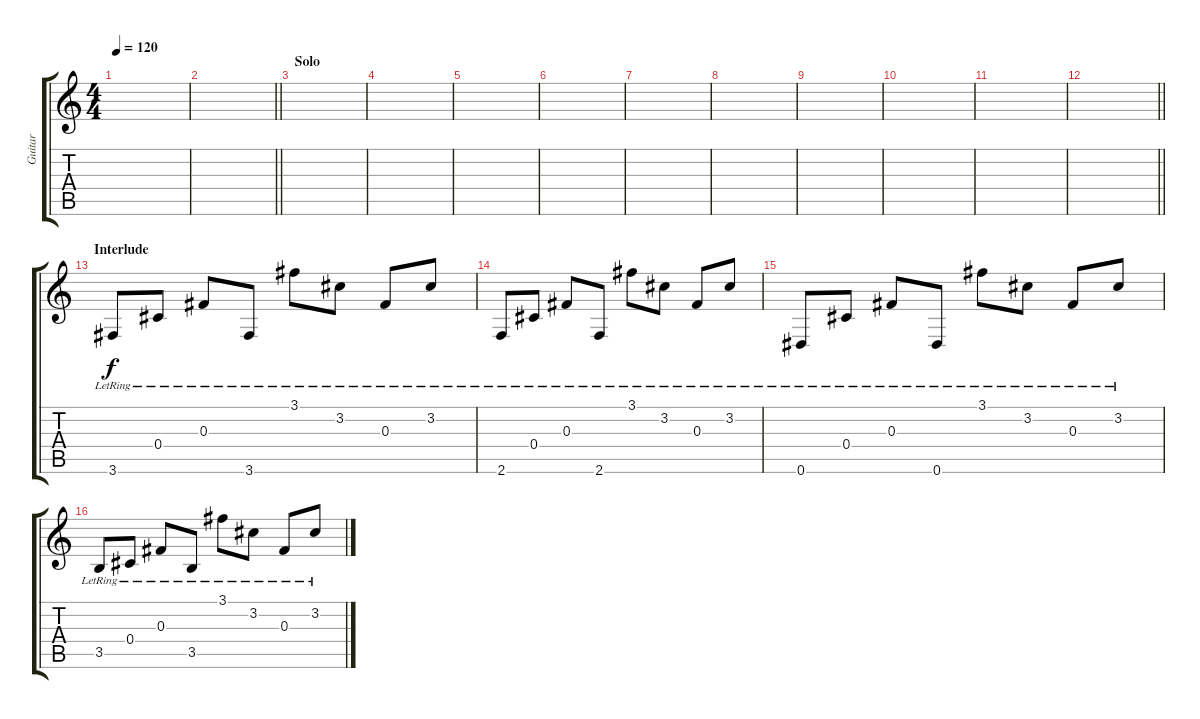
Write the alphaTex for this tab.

\track ("Guitar" "Guitar") {instrument electricguitarclean}
\staff {score tabs}
\tuning (Eb4 Bb3 Gb3 Db3 Ab2 Eb2) {hide}
\ts (4 4)
\tempo 120
\clef g2
\ks c
|
\barLineRight lightlight
|
\section ("" "Solo")
|
|
|
|
|
|
|
|
|
\barLineRight lightlight
|
\section ("" "Interlude")
3.6{lr}.8 0.4{lr}.8 0.3{lr}.8 3.6{lr}.8 3.1{lr}.8 3.2{lr}.8 0.3{lr}.8 3.2{lr}.8 |
2.6{lr}.8 0.4{lr}.8 0.3{lr}.8 2.6{lr}.8 3.1{lr}.8 3.2{lr}.8 0.3{lr}.8 3.2{lr}.8 |
0.6{lr}.8 0.4{lr}.8 0.3{lr}.8 0.6{lr}.8 3.1{lr}.8 3.2{lr}.8 0.3{lr}.8 3.2{lr}.8 |
3.5{lr}.8 0.4{lr}.8 0.3{lr}.8 3.5{lr}.8 3.1{lr}.8 3.2{lr}.8 0.3{lr}.8 3.2{lr}.8
